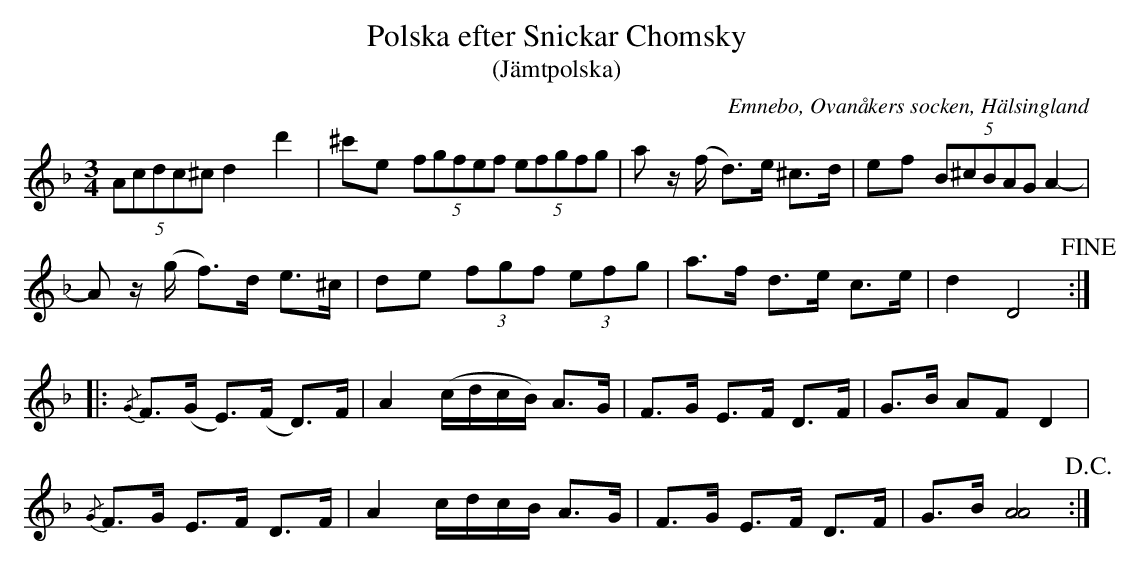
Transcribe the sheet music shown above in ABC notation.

X:1
T: Polska efter Snickar Chomsky
T: (Jämtpolska)
O: Emnebo, Ovanåkers socken, Hälsingland
M: 3/4
L: 1/16
K: Dm
(5:2A2c2d2c2^c2 d4 d'4 |^c'2e2 (5:2f2g2f2e2f2 (5:2e2f2g2f2g2 | a2 z(f d2)>e2 ^c2>d2 | e2f2 (5:2B2^c2B2A2G2 A4- |
A2 z(g f2)>d2     e2>^c2 | d2e2 (3f2g2f2 (3e2f2g2 | a2>f2 d2>e2 c2>e2 | d4   D8 !fine! ::
{/G}F2>(G2 E2>)(F2 D2>)F2 | A4 (cdcB) A2>G2 | F2>G2 E2>F2 D2>F2 | G2>B2 A2F2  D4      |
{/G}F2>G2  E2>F2   D2>F2  | A4  cdcB  A2>G2 | F2>G2 E2>F2 D2>F2 | G2>B2 [AA]8 !D.C.! :|
